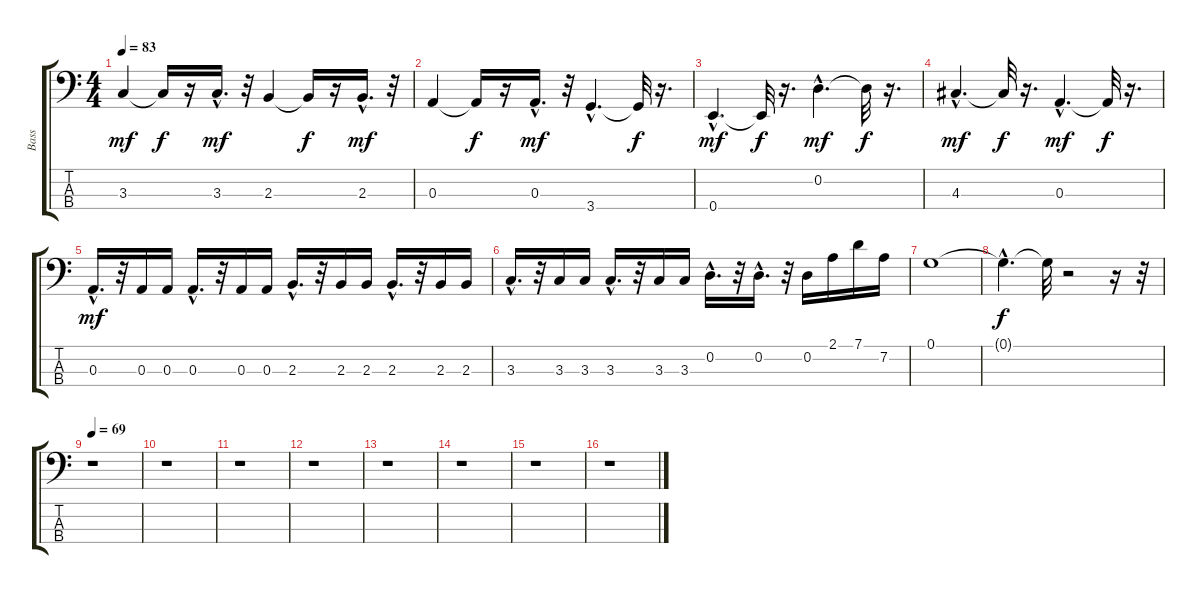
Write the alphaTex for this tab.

\track ("Bass" "Bass") {instrument electricbassfinger}
\staff {score tabs}
\tuning (G2 D2 A1 E1) {hide}
\ts (4 4)
\tempo 83
\clef f4
\ks c
3.3.4{dy mf} 3.3{t}.16{dy f} r.16 3.3{hac}.16{d dy mf} r.32 2.3.4 2.3{t}.16{dy f} r.16 2.3{hac}.16{d dy mf} r.32 |
0.3.4 0.3{t}.16{dy f} r.16 0.3{hac}.16{d dy mf} r.32 3.4{hac}.4{d} 3.4{t}.32{dy f} r.16{d} |
0.4{hac}.4{d dy mf} 0.4{t}.32{dy f} r.16{d} 0.2{hac}.4{d dy mf} 0.2{t}.32{dy f} r.16{d} |
4.3{hac}.4{d dy mf} 4.3{t}.32{dy f} r.16{d} 0.3{hac}.4{d dy mf} 0.3{t}.32{dy f} r.16{d} |
0.3{hac}.16{d dy mf} r.32 0.3.16 0.3.16 0.3{hac}.16{d} r.32 0.3.16 0.3.16 2.3{hac}.16{d} r.32 2.3.16 2.3.16 2.3{hac}.16{d} r.32 2.3.16 2.3.16 |
3.3{hac}.16{d} r.32 3.3.16 3.3.16 3.3{hac}.16{d} r.32 3.3.16 3.3.16 0.2{hac}.16{d} r.32 0.2{hac}.16{d} r.32 0.2.16 2.1.16 7.1.16 7.2.16 |
0.1.1 |
0.1{hac t}.4{d dy f} 0.1{t}.32 r.2 r.16 r.32 |
\tempo 69
r.1 |
r.1 |
r.1 |
r.1 |
r.1 |
r.1 |
r.1 |
r.1
